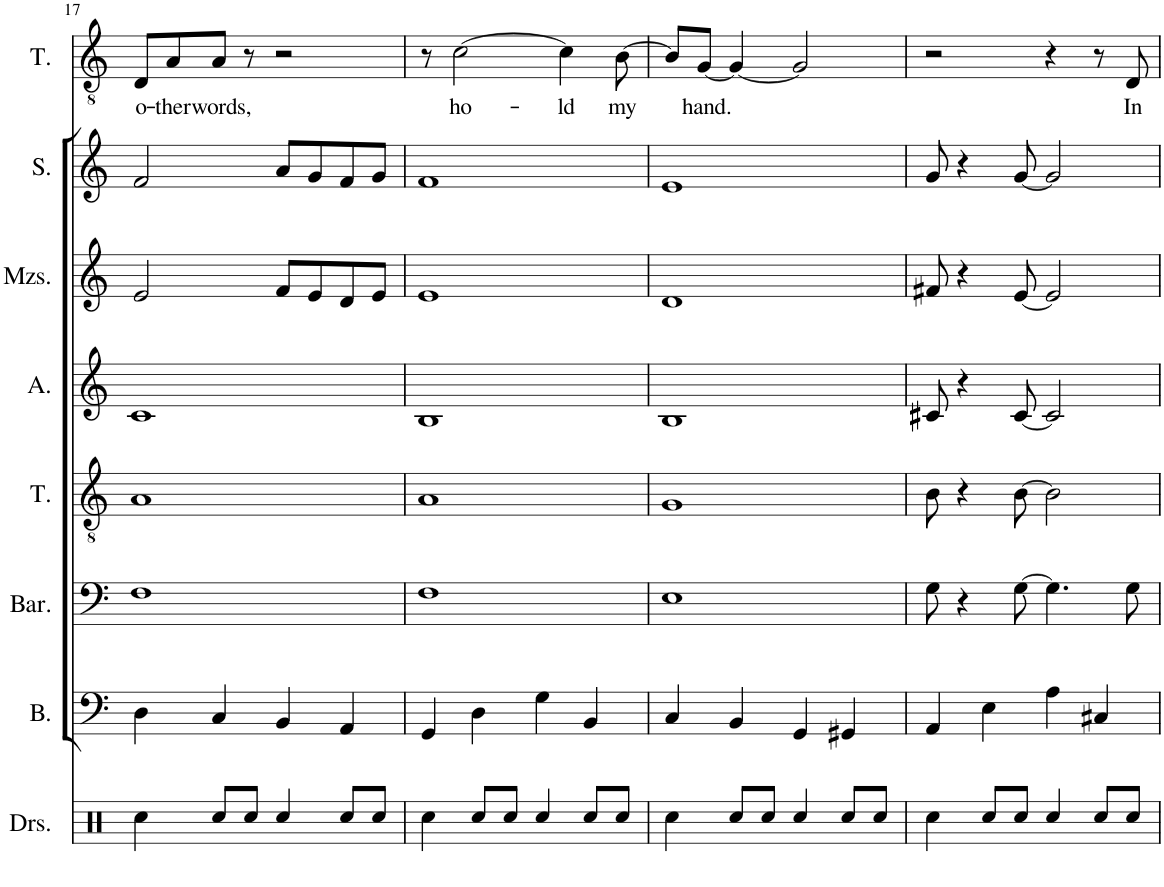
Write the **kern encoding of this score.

**kern	**kern	**kern	**kern	**kern	**kern	**kern	**kern	**text
*part8	*part7	*part6	*part5	*part4	*part3	*part2	*part1	*part1
*staff8	*staff7	*staff6	*staff5	*staff4	*staff3	*staff2	*staff1	*staff1
*I"Drumset	*I"Bass	*I"Baritone	*I"Tenor	*I"Alto	*I"Mezzo-soprano	*I"Soprano	*I"Tenor	*
*I'Drs.	*I'B.	*I'Bar.	*I'T.	*I'A.	*I'Mzs.	*I'S.	*I'T.	*
!!LO:PB:g=z
*clefX	*clefF4	*clefF4	*clefGv2	*clefG2	*clefG2	*clefG2	*clefGv2	*
*k[]	*k[]	*k[]	*k[]	*k[]	*k[]	*k[]	*k[]	*
*M4/4	*M4/4	*M4/4	*M4/4	*M4/4	*M4/4	*M4/4	*M4/4	*
=17	=17	=17	=17	=17	=17	=17	=17	=17
!	!	!	!	!	!	!	!	!LO:LY:b
4Rcc\	4D\	1F	1A	1c	2e/	2f/	8D/L	o-
!	!	!	!	!	!	!	!	!LO:LY:b
.	.	.	.	.	.	.	8A/	-ther
!	!	!	!	!	!	!	!	!LO:LY:b
8Rcc/L	4C/	.	.	.	.	.	8A/J	words,
8Rcc/J	.	.	.	.	.	.	8r	.
4Rcc/	4BB/	.	.	.	8f/L	8a/L	2r	.
.	.	.	.	.	8e/	8g/	.	.
8Rcc/L	4AA/	.	.	.	8d/	8f/	.	.
8Rcc/J	.	.	.	.	8e/J	8g/J	.	.
=18	=18	=18	=18	=18	=18	=18	=18	=18
4Rcc\	4GG/	1F	1A	1B	1e	1f	8r	.
!	!	!	!	!	!	!	!	!LO:LY:b
.	.	.	.	.	.	.	[2c\	ho-
8Rcc/L	4D\	.	.	.	.	.	.	.
8Rcc/J	.	.	.	.	.	.	.	.
4Rcc/	4G\	.	.	.	.	.	.	.
!	!	!	!	!	!	!	!	!LO:LY:b
.	.	.	.	.	.	.	4c\]	-ld
8Rcc/L	4BB/	.	.	.	.	.	.	.
!	!	!	!	!	!	!	!	!LO:LY:b
8Rcc/J	.	.	.	.	.	.	[8B\	my
=19	=19	=19	=19	=19	=19	=19	=19	=19
4Rcc\	4C/	1E	1G	1B	1d	1e	8B/L]	.
!	!	!	!	!	!	!	!	!LO:LY:b
.	.	.	.	.	.	.	[8G/J	hand.
8Rcc/L	4BB/	.	.	.	.	.	4G/_	.
8Rcc/J	.	.	.	.	.	.	.	.
4Rcc/	4GG/	.	.	.	.	.	2G/]	.
8Rcc/L	4GG#X/	.	.	.	.	.	.	.
8Rcc/J	.	.	.	.	.	.	.	.
=20	=20	=20	=20	=20	=20	=20	=20	=20
4Rcc\	4AA/	8G\	8B\	8c#X/	8f#X/	8g/	2r	.
.	.	4r	4r	4r	4r	4r	.	.
8Rcc/L	4E\	.	.	.	.	.	.	.
8Rcc/J	.	[8G\	[8B\	[8c#/	[8e/	[8g/	.	.
4Rcc/	4A\	4.G\]	2B\]	2c#/]	2e/]	2g/]	4r	.
8Rcc/L	4C#X/	.	.	.	.	.	8r	.
!	!	!	!	!	!	!	!	!LO:LY:b
8Rcc/J	.	8G\	.	.	.	.	8D/	In
=	=	=	=	=	=	=	=	=
*-	*-	*-	*-	*-	*-	*-	*-	*-
